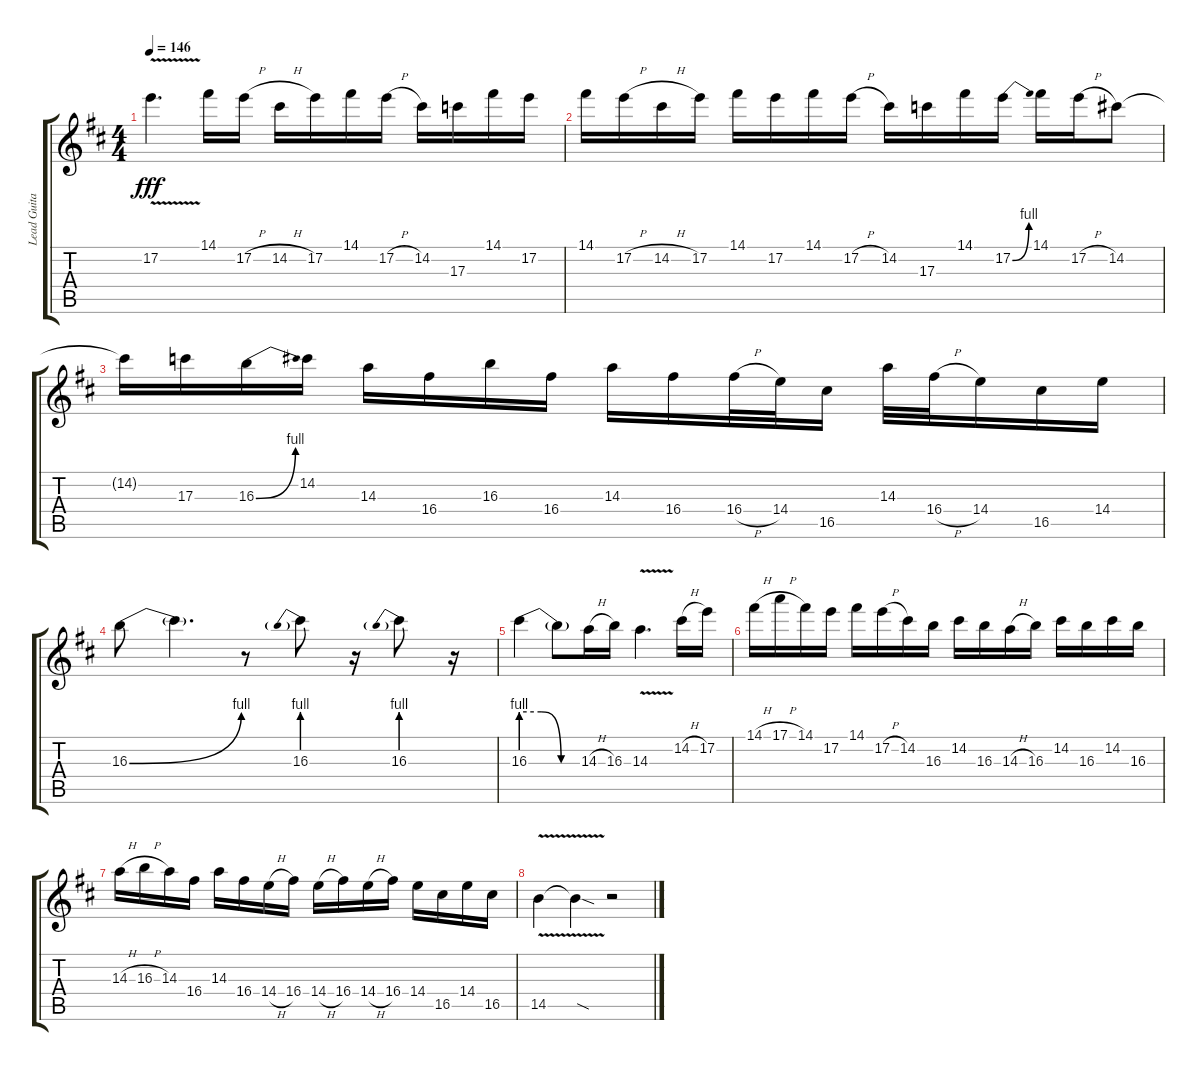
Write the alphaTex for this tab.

\track ("Lead Guitar" "Lead Guita") {instrument overdrivenguitar}
\staff {score tabs}
\tuning (E4 B3 G3 D3 A2 E2) {hide}
\ts (4 4)
\tempo 146
\clef g2
\ks d
17.2{v t}.4{d dy fff} 14.1.16 17.2{h}.16 14.2{h}.16 17.2.16 14.1.16 17.2{h}.16 14.2.16 17.3.16 14.1.16 17.2.16 |
14.1.16 17.2{h}.16 14.2{h}.16 17.2.16 14.1.16 17.2.16 14.1.16 17.2{h}.16 14.2.16 17.3.16 14.1.16 17.2{be (bend 0 0 60 4)}.16 14.1.16 17.2{h}.16 14.2.8 |
14.2{t}.16 17.3.16 16.3{be (bend 0 0 60 4)}.16 14.2.16 14.3.16 16.4.16 16.3.16 16.4.16 14.3.16 16.4.16 16.4{h}.32 14.4.32 16.5.16 14.3.32 16.4{h}.32 14.4.16 16.5.16 14.4.16 |
16.3{be (bend 0 0 60 4)}.8 16.3{t}.4{d} r.8 16.3{be (prebend 0 4 60 4)}.8 r.16 16.3{be (prebend 0 4 60 4)}.8 r.16 |
16.3{be (custom 0 4 20 4 40 0 60 0)}.4 16.3{t}.8 14.3{h}.16 16.3.16 14.3{v}.4{d} 14.2{h}.16 17.2.16 |
14.1{h}.16 17.1{h}.16 14.1.16 17.2.16 14.1.16 17.2{h}.16 14.2.16 16.3.16 14.2.16 16.3.16 14.3{h}.16 16.3.16 14.2.16 16.3.16 14.2.16 16.3.16 |
14.3{h}.16 16.3{h}.16 14.3.16 16.4.16 14.3.16 16.4.16 14.4{h}.16 16.4.16 14.4{h}.16 16.4.16 14.4{h}.16 16.4.16 14.4.16 16.5.16 14.4.16 16.5.16 |
14.5{v}.4 14.5{sod t}.4 r.2
